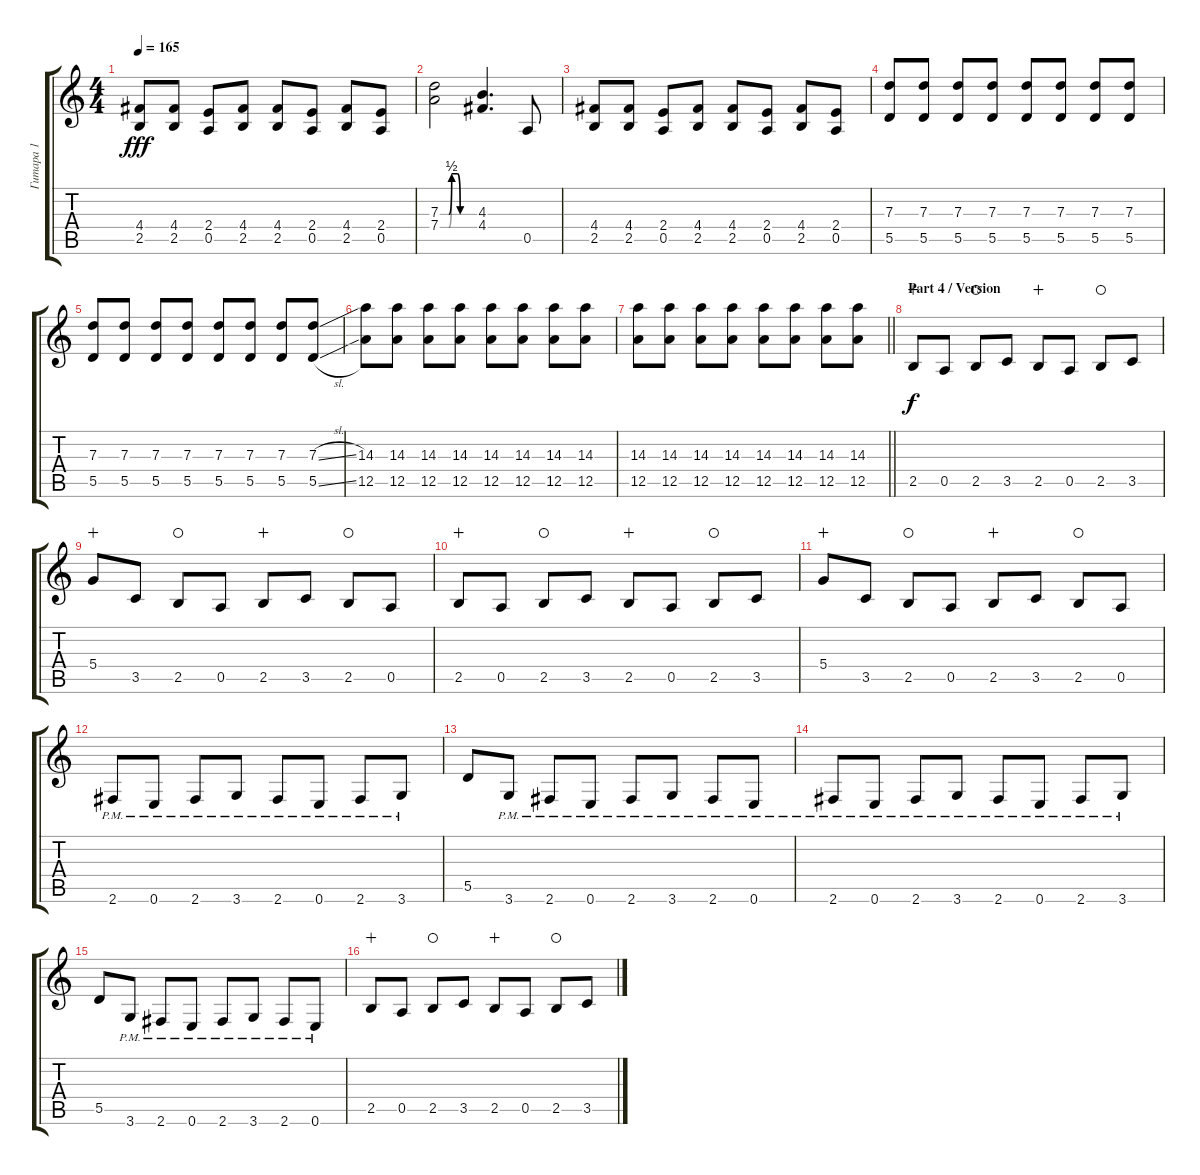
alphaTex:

\track ("Гитара 1" "Гитара 1") {instrument distortionguitar}
\staff {score tabs}
\tuning (E4 B3 G3 D3 A2 E2) {hide}
\ts (4 4)
\tempo 165
\clef g2
\ks c
(4.4 2.5).8{dy fff} (4.4 2.5).8 (2.4 0.5).8 (4.4 2.5).8 (4.4 2.5).8 (2.4 0.5).8 (4.4 2.5).8 (2.4 0.5).8 |
(7.3{be (custom 0 0 15 0 20 2 30 2 35 0 60 0)} 7.4{be (custom 0 0 10 0 15 0 20 2 30 2 35 0 60 0)}).2 (4.3 4.4).4{d} 0.5.8 |
(4.4 2.5).8 (4.4 2.5).8 (2.4 0.5).8 (4.4 2.5).8 (4.4 2.5).8 (2.4 0.5).8 (4.4 2.5).8 (2.4 0.5).8 |
(7.3 5.5).8 (7.3 5.5).8 (7.3 5.5).8 (7.3 5.5).8 (7.3 5.5).8 (7.3 5.5).8 (7.3 5.5).8 (7.3 5.5).8 |
(7.3 5.5).8 (7.3 5.5).8 (7.3 5.5).8 (7.3 5.5).8 (7.3 5.5).8 (7.3 5.5).8 (7.3 5.5).8 (7.3{sl} 5.5{sl}).8 |
(14.3 12.5).8 (14.3 12.5).8 (14.3 12.5).8 (14.3 12.5).8 (14.3 12.5).8 (14.3 12.5).8 (14.3 12.5).8 (14.3 12.5).8 |
\barLineRight lightlight
(14.3 12.5).8 (14.3 12.5).8 (14.3 12.5).8 (14.3 12.5).8 (14.3 12.5).8 (14.3 12.5).8 (14.3 12.5).8 (14.3 12.5).8 |
\section ("" "Part 4 / Version")
2.5.8{dy f volume 6 instrument distortionguitar wahc} 0.5.8 2.5.8{waho} 3.5.8 2.5.8{wahc} 0.5.8 2.5.8{waho} 3.5.8 |
5.4.8{volume 6 wahc} 3.5.8 2.5.8{waho} 0.5.8 2.5.8{wahc} 3.5.8 2.5.8{waho} 0.5.8 |
2.5.8{volume 9 instrument distortionguitar wahc} 0.5.8 2.5.8{waho} 3.5.8 2.5.8{wahc} 0.5.8 2.5.8{waho} 3.5.8 |
5.4.8{wahc} 3.5.8 2.5.8{waho} 0.5.8 2.5.8{wahc} 3.5.8 2.5.8{waho} 0.5.8 |
2.6{pm}.8 0.6{pm}.8 2.6{pm}.8 3.6{pm}.8 2.6{pm}.8 0.6{pm}.8 2.6{pm}.8 3.6{pm}.8 |
5.5.8 3.6{pm}.8 2.6{pm}.8 0.6{pm}.8 2.6{pm}.8 3.6{pm}.8 2.6{pm}.8 0.6{pm}.8 |
2.6{pm}.8 0.6{pm}.8 2.6{pm}.8 3.6{pm}.8 2.6{pm}.8 0.6{pm}.8 2.6{pm}.8 3.6{pm}.8 |
5.5.8 3.6{pm}.8 2.6{pm}.8 0.6{pm}.8 2.6{pm}.8 3.6{pm}.8 2.6{pm}.8 0.6{pm}.8 |
2.5.8{volume 11 instrument distortionguitar wahc} 0.5.8 2.5.8{waho} 3.5.8 2.5.8{wahc} 0.5.8 2.5.8{waho} 3.5.8
